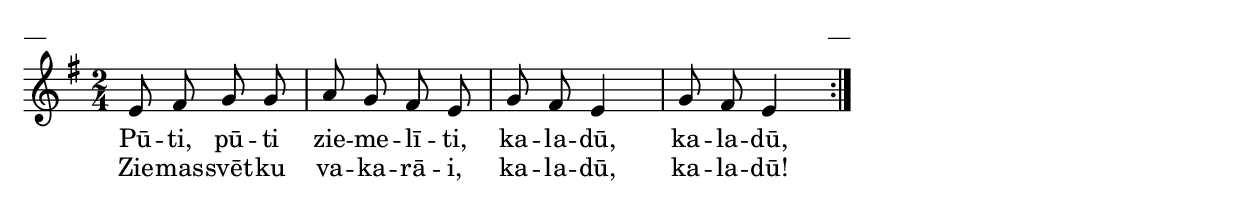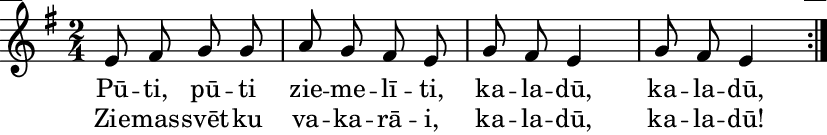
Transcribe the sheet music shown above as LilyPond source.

\version "2.13.18"
#(ly:set-option 'crop #t)

%\header {
%    title = "Pūti, pūti, ziemelīti"
%}
\paper {
line-width = 14\cm
left-margin = 0.4\cm
between-system-padding = 0.1\cm
between-system-space = 0.1\cm
}
\layout {
indent = #0
ragged-last = ##f
}


voiceA = \relative c' {
\clef "treble"
\key e \minor
\time 2/4
\repeat volta 2 {
e8 fis g g | a8 g fis e | 
g8 fis e4 | g8 fis e4
}
} 

lyricAA = \lyricmode {
Pū -- ti, pū -- ti zie -- me -- lī -- ti, 
ka -- la -- dū, ka -- la -- dū, 
}

lyricAB = \lyricmode {
Zie -- mas -- svēt -- ku va -- ka -- rā -- i, 
ka -- la -- dū, ka -- la -- dū!  
}

fullScore = <<
\new Staff {
<<
\new Voice = "voiceA" { \oneVoice \autoBeamOff \voiceA }
\new Lyrics \lyricsto "voiceA" \lyricAA
\new Lyrics \lyricsto "voiceA" \lyricAB
>>
}
>>

\score {
\fullScore
\header { piece = "__" opus = "__" }
}
\markup { \with-color #(x11-color 'white) \sans \smaller "__" }
\score {
\unfoldRepeats
\fullScore
\midi {
\context { \Staff \remove "Staff_performer" }
\context { \Voice \consists "Staff_performer" }
}
}



